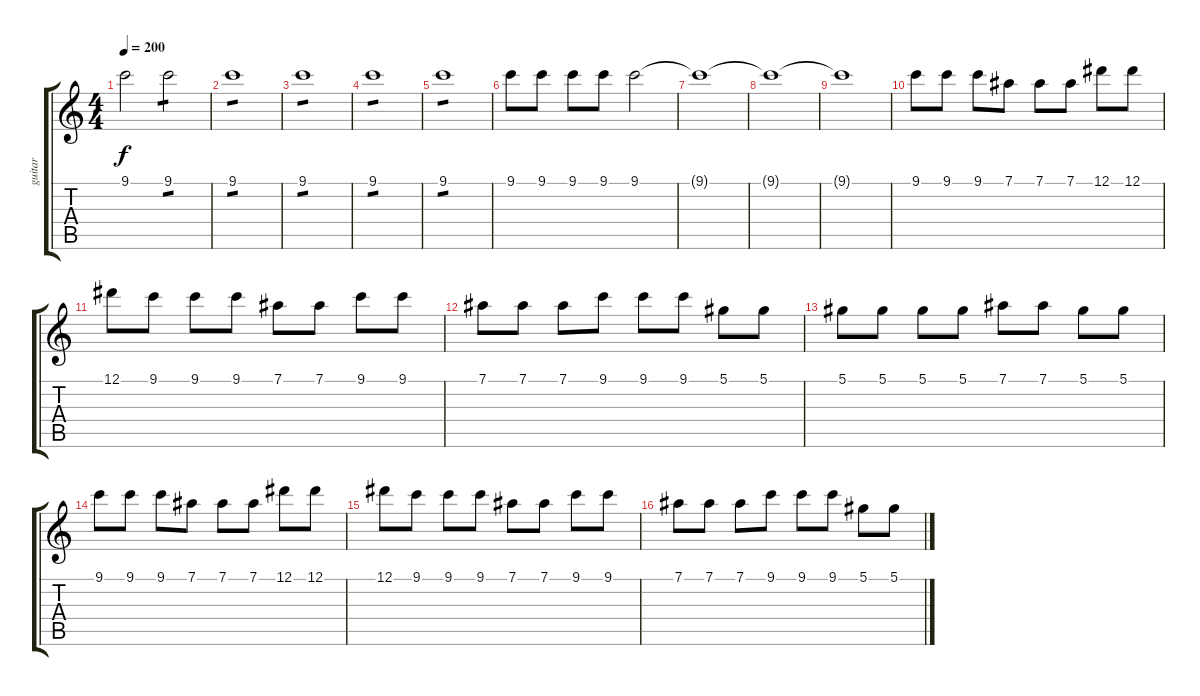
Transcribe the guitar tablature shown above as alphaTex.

\track ("guitar" "guitar") {instrument distortionguitar}
\staff {score tabs}
\tuning (Eb4 Bb3 Gb3 Db3 Ab2 Db2) {hide}
\ts (4 4)
\tempo 200
\clef g2
\ks c
9.1{t}.2{dy f} 9.1.2{tp 1} |
9.1.1{tp 1} |
9.1.1{tp 1} |
9.1.1{tp 1} |
9.1.1{tp 1} |
9.1.8 9.1.8 9.1.8 9.1.8 9.1.2 |
9.1{t}.1 |
9.1{t}.1 |
9.1{t}.1 |
9.1.8 9.1.8 9.1.8 7.1.8 7.1.8 7.1.8 12.1.8 12.1.8 |
12.1.8 9.1.8 9.1.8 9.1.8 7.1.8 7.1.8 9.1.8 9.1.8 |
7.1.8 7.1.8 7.1.8 9.1.8 9.1.8 9.1.8 5.1.8 5.1.8 |
5.1.8 5.1.8 5.1.8 5.1.8 7.1.8 7.1.8 5.1.8 5.1.8 |
9.1.8 9.1.8 9.1.8 7.1.8 7.1.8 7.1.8 12.1.8 12.1.8 |
12.1.8 9.1.8 9.1.8 9.1.8 7.1.8 7.1.8 9.1.8 9.1.8 |
7.1.8 7.1.8 7.1.8 9.1.8 9.1.8 9.1.8 5.1.8 5.1.8
